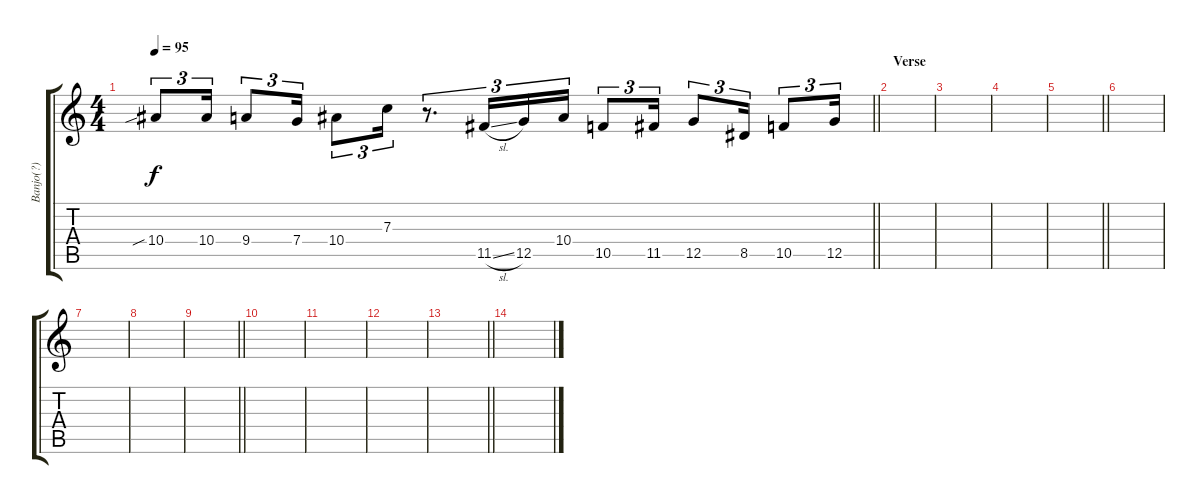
\track ("Banjo(?)" "Banjo(?)") {instrument banjo}
\staff {score tabs}
\tuning (D4 A3 F3 C3 G2 C2) {hide}
\displaytranspose 12
\ts (4 4)
\tempo 95
\clef g2
\barLineRight lightlight
\ks c
10.4{sib}.8{tu (3 2) dy f} 10.4.16{tu (3 2)} 9.4.8{tu (3 2)} 7.4.16{tu (3 2)} 10.4.8{tu (3 2)} 7.3.16{tu (3 2)} r.8{d tu (3 2)} 11.5{sl}.16{tu (3 2)} 12.5.16{tu (3 2)} 10.4.16{tu (3 2)} 10.5.8{tu (3 2)} 11.5.16{tu (3 2)} 12.5.8{tu (3 2)} 8.5.16{tu (3 2)} 10.5.8{tu (3 2)} 12.5.16{tu (3 2)} |
\section ("" "Verse")
|
|
|
\barLineRight lightlight
|
\section ("" "")
|
|
|
\barLineRight lightlight
|
\section ("" "")
|
|
|
\barLineRight lightlight
|
\section ("" "")
